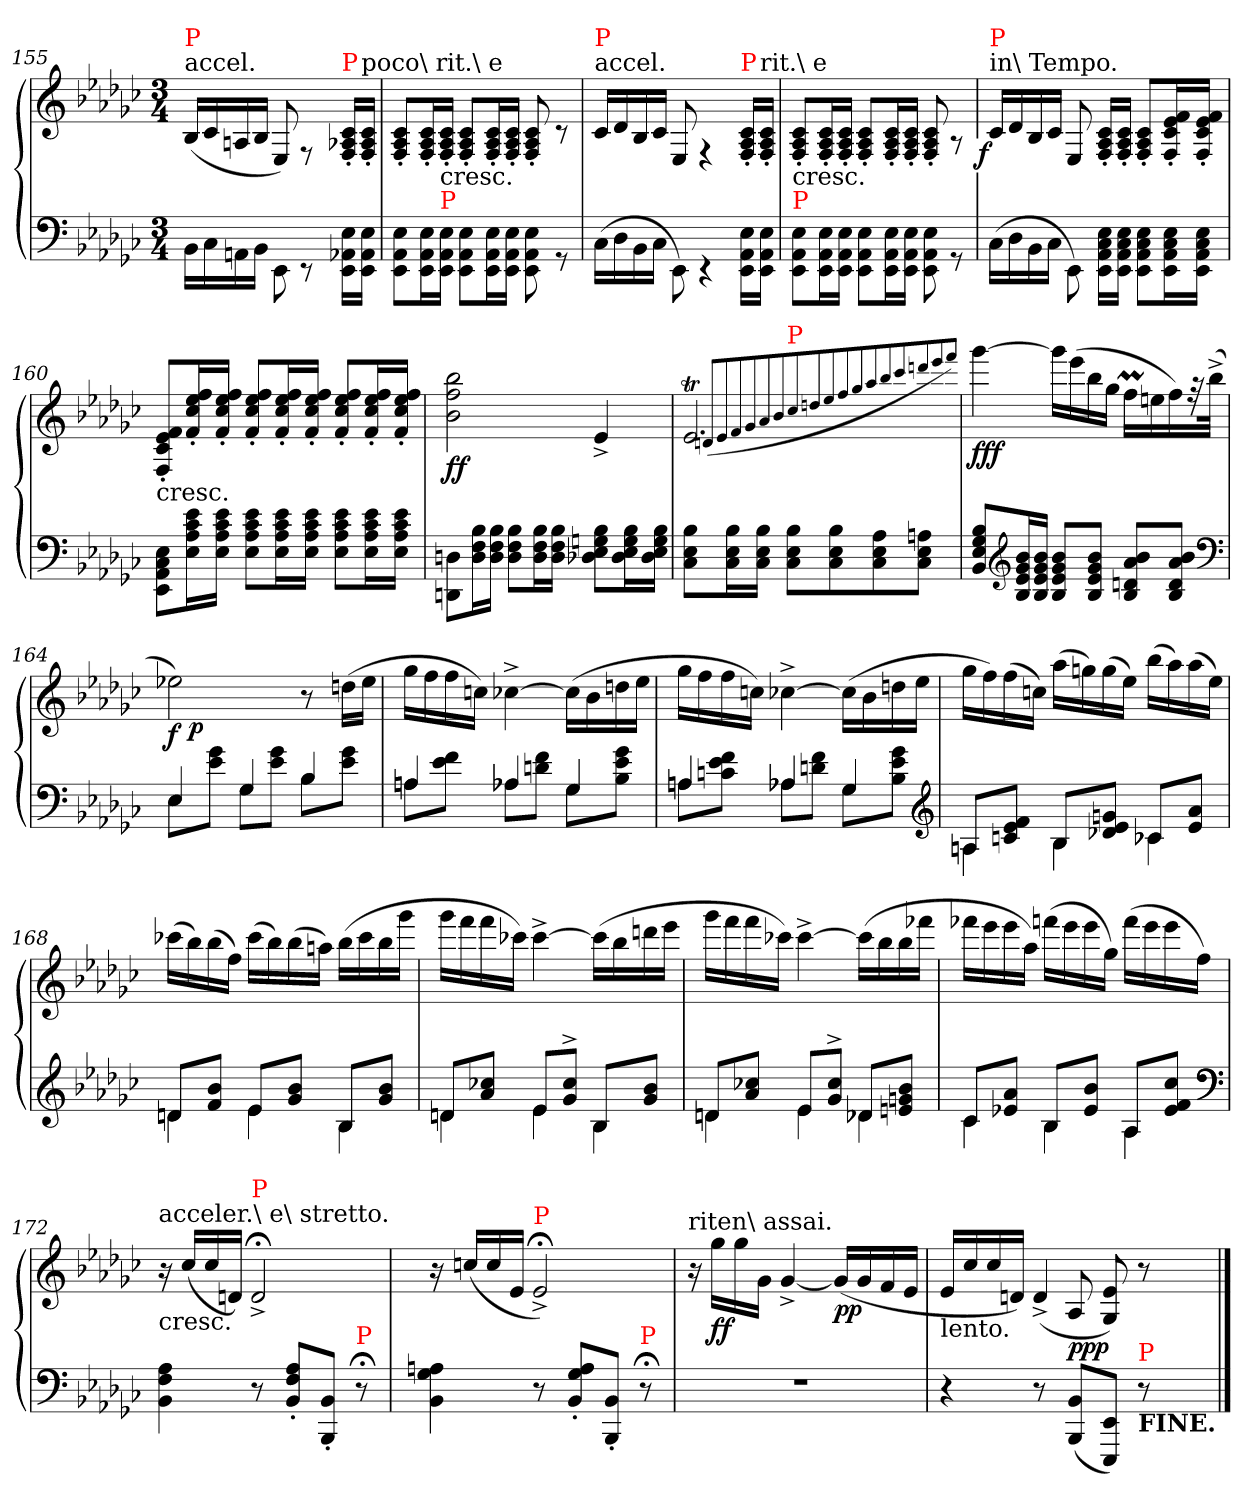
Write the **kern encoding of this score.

**kern	**kern	**dynam
*part1	*part1	*part1
*staff2	*staff1	*staff1/2
*clefF4	*clefG2	*
*k[b-e-a-d-g-c-]	*k[b-e-a-d-g-c-]	*
*M3/4	*M3/4	*
=155	=155	=155
!	!LO:TX:a:t=accel.	!
!	!LO:TX:a:color=red:t=P	!
16BB-\LL	(>16B-/LL	.
16C-\	16c-/	.
16AAn\	16An/	.
16BB-\JJ	16B-/JJ	.
8EE-\	8E-/)	.
!LO:N:vis=8	!LO:N:vis=8	!
4rEE	4rF	.
!	!LO:TX:a:color=red:t=P	!
16E-\ 16AA-X\ 16EE-\LL	16c-'>/ 16A-X'>/ 16F'>/LL	.
!	!LO:TX:a:t=poco\ rit.\ e	!
16E-\ 16AA-\ 16EE-\JJ	16c-'>/ 16A-'>/ 16F'>/JJ	.
=156	=156	=156
8E-\ 8AA-\ 8EE-\L	8c-'>/ 8A-'>/ 8F'>/L	.
16E-\ 16AA-\ 16EE-\L	16c-'>/ 16A-'>/ 16F'>/L	.
!	!LO:TX:b:t=cresc.	!
!LO:TX:a:color=red:t=P	!	!
16E-\ 16AA-\ 16EE-\JJ	16c-'>/ 16A-'>/ 16F'>/JJ	.
8E-\ 8AA-\ 8EE-\L	8c-'>/ 8A-'>/ 8F'>/L	.
16E-\ 16AA-\ 16EE-\L	16c-'>/ 16A-'>/ 16F'>/L	.
16E-\ 16AA-\ 16EE-\JJ	16c-'>/ 16A-'>/ 16F'>/JJ	.
8E-\ 8AA-\ 8EE-\	8c-'>/ 8A-'>/ 8F'>/	.
8rGG	8rc	.
=157	=157	=157
!	!LO:TX:a:t=accel.	!
!	!LO:TX:a:color=red:t=P	!
(<16C-\LL	16c-/LL	.
16D-\	16d-/	.
16BB-\	16B-/	.
16C-\JJ	16c-/JJ	.
8EE-\)	8E-/	.
4rEE	4rF	.
!	!LO:TX:a:color=red:t=P	!
16E-\ 16AA-\ 16EE-\LL	16c-'>/ 16A-'>/ 16F'>/LL	.
!	!LO:TX:a:t=rit.\ e	!
16E-\ 16AA-\ 16EE-\JJ	16c-'>/ 16A-'>/ 16F'>/JJ	.
=158	=158	=158
!	!LO:TX:b:t=cresc.	!
!LO:TX:a:color=red:t=P	!	!
8E-\ 8AA-\ 8EE-\L	8c-'>/ 8A-'>/ 8F'>/L	.
16E-\ 16AA-\ 16EE-\L	16c-'>/ 16A-'>/ 16F'>/L	.
16E-\ 16AA-\ 16EE-\JJ	16c-'>/ 16A-'>/ 16F'>/JJ	.
8E-\ 8AA-\ 8EE-\L	8c-'>/ 8A-'>/ 8F'>/L	.
16E-\ 16AA-\ 16EE-\L	16c-'>/ 16A-'>/ 16F'>/L	.
16E-\ 16AA-\ 16EE-\JJ	16c-'>/ 16A-'>/ 16F'>/JJ	.
8E-\ 8AA-\ 8EE-\	8c-'>/ 8A-'>/ 8F'>/	.
8rGG	8rA	.
=159	=159	=159
!	!LO:TX:a:t=in\ Tempo.	!
!	!LO:TX:a:color=red:t=P	!
!	!	!LO:DY:b:rj
(<16C-\LL	16c-/LL	f
16D-\	16d-/	.
16BB-\	16B-/	.
16C-\JJ	16c-/JJ	.
8EE-\)	8E-/	.
16E-\ 16C-\ 16AA-\ 16EE-\LL	16c-'>/ 16A-'>/ 16F'>/LL	.
16E-\ 16C-\ 16AA-\ 16EE-\JJ	16c-'>/ 16A-'>/ 16F'>/JJ	.
8E-\ 8C-\ 8AA-\ 8EE-\L	8c-'>/ 8A-'>/ 8F'>/L	.
16E-\ 16C-\ 16AA-\ 16EE-\L	16f'>/ 16e-'>/ 16c-'>/ 16F'>/L	.
16E-\ 16C-\ 16AA-\ 16EE-\JJ	16f'>/ 16e-'>/ 16c-'>/ 16F'>/JJ	.
=160	=160	=160
!	!LO:TX:b:t=cresc.	!
8E-\ 8C-\ 8AA-\ 8EE-\L	8f'/ 8e-'/ 8c-'/ 8F'/L	.
16e- 16c- 16A- 16E-L	16ff'/ 16ee-'/ 16cc-'/ 16f'/L	.
16e- 16c- 16A- 16E-JJ	16ff'/ 16ee-'/ 16cc-'/ 16f'/JJ	.
8e- 8c- 8A- 8E-L	8ff'/ 8ee-'/ 8cc-'/ 8f'/L	.
16e- 16c- 16A- 16E-L	16ff'/ 16ee-'/ 16cc-'/ 16f'/L	.
16e- 16c- 16A- 16E-JJ	16ff'/ 16ee-'/ 16cc-'/ 16f'/JJ	.
8e- 8c- 8A- 8E-L	8ff'/ 8ee-'/ 8cc-'/ 8f'/L	.
16e- 16c- 16A- 16E-L	16ff'/ 16ee-'/ 16cc-'/ 16f'/L	.
16e- 16c- 16A- 16E-JJ	16ff'/ 16ee-'/ 16cc-'/ 16f'/JJ	.
=161	=161	=161
!	!	!LO:DY:b
8Dn\ 8DDn\L	2bb- 2ff 2b-	ff
16B- 16F 16DL	.	.
16B- 16F 16DJJ	.	.
8B- 8F 8DL	.	.
16B- 16F 16DL	.	.
16B- 16F 16DJJ	.	.
8B- 8Gn 8E- 8D-XL	4e-^>	.
16B- 16G 16E- 16D-L	.	.
16B- 16G 16E- 16D-JJ	.	.
=162	=162	=162
*	*^	*
8B- 8E- 8C-L	2.e-T	4ryy	.
16B- 16E- 16C-L	.	.	.
16B- 16E- 16C-JJ	.	.	.
!	!	!LO:TX:a:color=red:t=P	!
8B- 8E- 8C-L	.	2ryy	.
8B- 8E- 8C-	.	.	.
8A- 8E- 8C-	.	.	.
8An 8E- 8C-J	.	.	.
.	(<8qqdn/L	.	.
.	8qqe-/	.	.
.	8qqf/	.	.
.	8qqg-/	.	.
.	8qqa-/	.	.
.	8qqb-/	.	.
.	8qqcc-/	.	.
.	8qqddn/	.	.
.	8qqee-/	.	.
.	8qqff/	.	.
.	8qqgg-/	.	.
.	8qqaa-/	.	.
.	8qqbb-/	.	.
.	8qqccc-/	.	.
.	8qqdddn/	.	.
.	8qqeee-/	.	.
.	8qqfff/J)	.	.
=163	=163	=163	=163
!	!	!	!LO:DY:b
*	*v	*v	*
8B- 8G- 8E- 8BB-L	[4ggg-	fff
*clefG2	*	*
16b- 16g- 16e- 16B-L	.	.
16b- 16g- 16e- 16B-JJ	.	.
8b- 8g- 8e- 8B-L	16ggg-LL]	.
.	(>16eee-	.
8b- 8g- 8e- 8B-J	16bb-	.
.	16gg-JJ	.
8b- 8a- 8dn 8B-L	16ffmLL	.
.	16een	.
8b- 8a- 8d 8B-J	16ff)	.
.	32rff	.
.	(>32bb-^<JJk	.
*clefF4	*	*
=164	=164	=164
*^	*	*
!	!	!	!LO:DY:b
*	*	*^	*
4E-/	8E-L	2ee-X)	16ryy	f
!	!	!	!	!LO:DY:b
.	.	.	2ryy	p
.	8g- 8e-J	.	.	.
4G-/	8G-L	.	.	.
.	8g- 8e-J	.	.	.
4B-/	8B-L	8r	.	.
.	.	.	8.ryy	.
.	8g- 8e-J	(>16ddn\LL	.	.
.	.	16ee-\JJ	.	.
*	*	*v	*v	*
=165	=165	=165	=165
8AnL	4An/	16gg-LL	.
.	.	16ff	.
8f\ 8e-\J	.	16ff	.
.	.	16ccnJJ)	.
8A-XL	4A-X/	[4cc-X^<\	.
8f\ 8dn\J	.	.	.
8G-L	4G-/	(>16cc-LL]	.
.	.	16b-	.
8B-\ 8g-\ 8e-\J	.	16ddn	.
.	.	16ee-JJ	.
=166	=166	=166	=166
8AnL	4An/	16gg-LL	.
.	.	16ff	.
8f\ 8e-\ 8cn\J	.	16ff	.
.	.	16ccnJJ)	.
8A-XL	4A-X/	[4cc-X^<\	.
8f\ 8dn\J	.	.	.
8G-L	4G-/	(>16cc-LL]	.
.	.	16b-	.
8g-\ 8e-\ 8B-\J	.	16ddn	.
.	.	16ee-JJ	.
*clefG2	*	*	*
=167	=167	=167	=167
8AnL	4An	16gg-LL	.
.	.	16ff)	.
8f 8e- 8cnJ	.	(>16ff	.
.	.	16ccnJJ)	.
8B-L	4B-	(>16aa-LL	.
.	.	16ggn)	.
8gn 8e- 8d-XJ	.	(>16gg	.
.	.	16ee-JJ)	.
8c-XL	4c-X	(>16bb-LL	.
.	.	16aa-)	.
8a- 8e-J	.	(>16aa-	.
.	.	16ee-JJ)	.
=168	=168	=168	=168
8dnL	4dn	(>16ccc-XLL	.
.	.	16bb-)	.
8b- 8fJ	.	(>16bb-	.
.	.	16ffJJ)	.
8e-L	4e-	(>16ccc-LL	.
.	.	16bb-)	.
8b- 8g-J	.	(>16bb-	.
.	.	16aanJJ)	.
8B-L	4B-	(>16bb-LL	.
.	.	16ccc-	.
8b- 8g-J	.	16bb-	.
.	.	16ggg-JJ	.
=169	=169	=169	=169
8dnL	4dn\	16ggg-LL	.
.	.	16fff	.
8cc-X 8a-J	.	16fff	.
.	.	16ccc-XJJ)	.
8e-L	4e-\	[4ccc-^<\	.
8cc-^> 8g-^>J	.	.	.
8B-L	4B-\	(>16ccc-LL]	.
.	.	16bb-	.
8b- 8g-J	.	16dddn	.
.	.	16eee-JJ	.
=170	=170	=170	=170
8dnL	4dn\	16ggg-LL	.
.	.	16fff	.
8cc-X 8a-J	.	16fff	.
.	.	16ccc-XJJ)	.
8e-L	4e-\	[4ccc-^<	.
8cc-^> 8g-^>J	.	.	.
8d-XL	4d-X\	(>16ccc-LL]	.
.	.	16bb-	.
8b- 8gn 8enJ	.	16bb-	.
.	.	16fff-XJJ	.
=171	=171	=171	=171
8c-L	4c-	16fff-XLL	.
.	.	16eee-	.
8a- 8e-XJ	.	16eee-	.
.	.	16aa-JJ)	.
8B-L	4B-	(>16fffnLL	.
.	.	16eee-	.
8b- 8e-J	.	16eee-	.
.	.	16gg-JJ)	.
8A-L	4A-	(>16fffLL	.
.	.	16eee-	.
8cc- 8f 8e-J	.	16eee-	.
.	.	16ffJJ)	.
*v	*v	*	*
*clefF4	*	*
=172	=172	=172
!	!LO:TX:b:t=cresc.	!
!	!LO:TX:a:t=acceler.\ e\ stretto.	!
4A-\ 4F\ 4BB-\	16r	.
.	(16cc-LL	.
.	16cc-	.
.	16dnJJ)	.
!	!LO:TX:a:color=red:t=P	!
8r	2d;<^>	.
8A-' 8F' 8BB-'L	.	.
8BB-' 8BBB-'J	.	.
!LO:TX:a:color=red:t=P	!	!
8r;	.	.
=173	=173	=173
4An\ 4G-\ 4BB-\	16r	.
.	(<16ccnLL	.
.	16cc	.
.	16e-JJ	.
!	!LO:TX:a:color=red:t=P	!
8r	2e-;<^>)	.
8A'/ 8G-'/ 8BB-'/L	.	.
8BB-' 8BBB-'J	.	.
!LO:TX:a:color=red:t=P	!	!
8r;	.	.
=174	=174	=174
!	!LO:TX:a:t=riten\ assai.	!
2.rF	16r	.
!	!	!LO:DY:b
.	16gg-LL	ff
.	16gg-	.
.	16g-JJ	.
.	[4g-^<	.
!	!	!LO:DY:b
.	(<16g-LL]	pp
.	16g-	.
.	16f	.
.	16e-JJ	.
=175	=175	=175
!	!LO:TX:b:t=lento.	!
4r	16e-LL	.
.	16cc-	.
.	16cc-	.
.	16dnJJ)	.
!	!LO:N:vis=4	!
8r	(<8d^>	.
!	!	!LO:DY:b
(<8BB- 8BBB-L	8A-	ppp
8EE- 8EEE-J)	8e-/ 8G-/)	.
!LO:TX:b:B:t=FINE.	!	!
!LO:TX:a:color=red:t=P	!	!
8r	8r	.
==	==	==
*-	*-	*-
